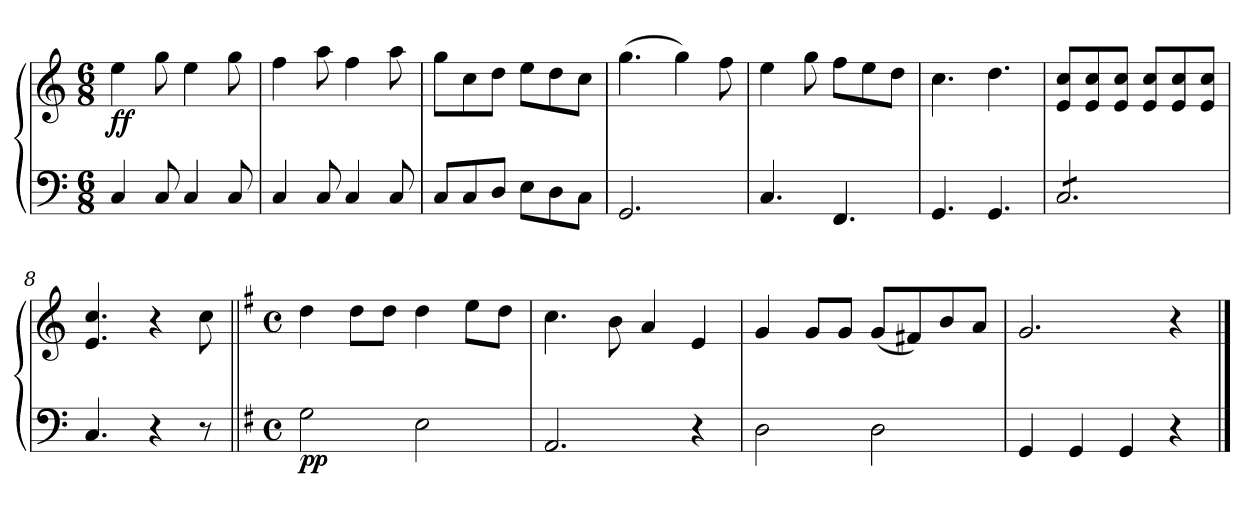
**kern	**kern	**dynam
*part1	*part1	*part1
*staff2	*staff1	*staff1/2
*clefF4	*clefG2	*
*k[]	*k[]	*
*M6/8	*M6/8	*
=1	=1	=1
!	!	!LO:DY:b
4C/	4ee\	ff
8C/	8gg\	.
4C/	4ee\	.
8C/	8gg\	.
=2	=2	=2
4C/	4ff\	.
8C/	8aa\	.
4C/	4ff\	.
8C/	8aa\	.
=3	=3	=3
8C/L	8gg\L	.
8C/	8cc\	.
8D/J	8dd\J	.
8E\L	8ee\L	.
8D\	8dd\	.
8C\J	8cc\J	.
=4	=4	=4
2.GG/	(>4.gg\	.
.	4gg\)	.
.	8ff\	.
=5	=5	=5
4.C/	4ee\	.
.	8gg\	.
4.FF/	8ff\L	.
.	8ee\	.
.	8dd\J	.
=6	=6	=6
4.GG/	4.cc\	.
4.GG/	4.dd\	.
=7	=7	=7
*tremolo	*	*
8C/L	8e/ 8cc/L	.
8C/	8e/ 8cc/	.
8C/	8e/ 8cc/J	.
8C/	8e/ 8cc/L	.
8C/	8e/ 8cc/	.
8C/J	8e/ 8cc/J	.
*Xtremolo	*	*
!!LO:LB:g=z
=8	=8	=8
4.C/	4.e/ 4.cc/	.
4r	4r	.
8r	8cc\	.
=9||	=9||	=9||
*k[f#]	*k[f#]	*
*M4/4	*M4/4	*
*met(c)	*met(c)	*
!	!	!LO:DY:b=2
2G\	4dd\	pp
.	8dd\L	.
.	8dd\J	.
2E\	4dd\	.
.	8ee\L	.
.	8dd\J	.
=10	=10	=10
2.AA/	4.cc\	.
.	8b\	.
.	4a/	.
4r	4e/	.
=11	=11	=11
2D\	4g/	.
.	8g/L	.
.	8g/J	.
2D\	(<8g/L	.
.	8f#X/)	.
.	8b/	.
.	8a/J	.
=12	=12	=12
4GG/	2.g/	.
4GG/	.	.
4GG/	.	.
4r	4r	.
==	==	==
*-	*-	*-
